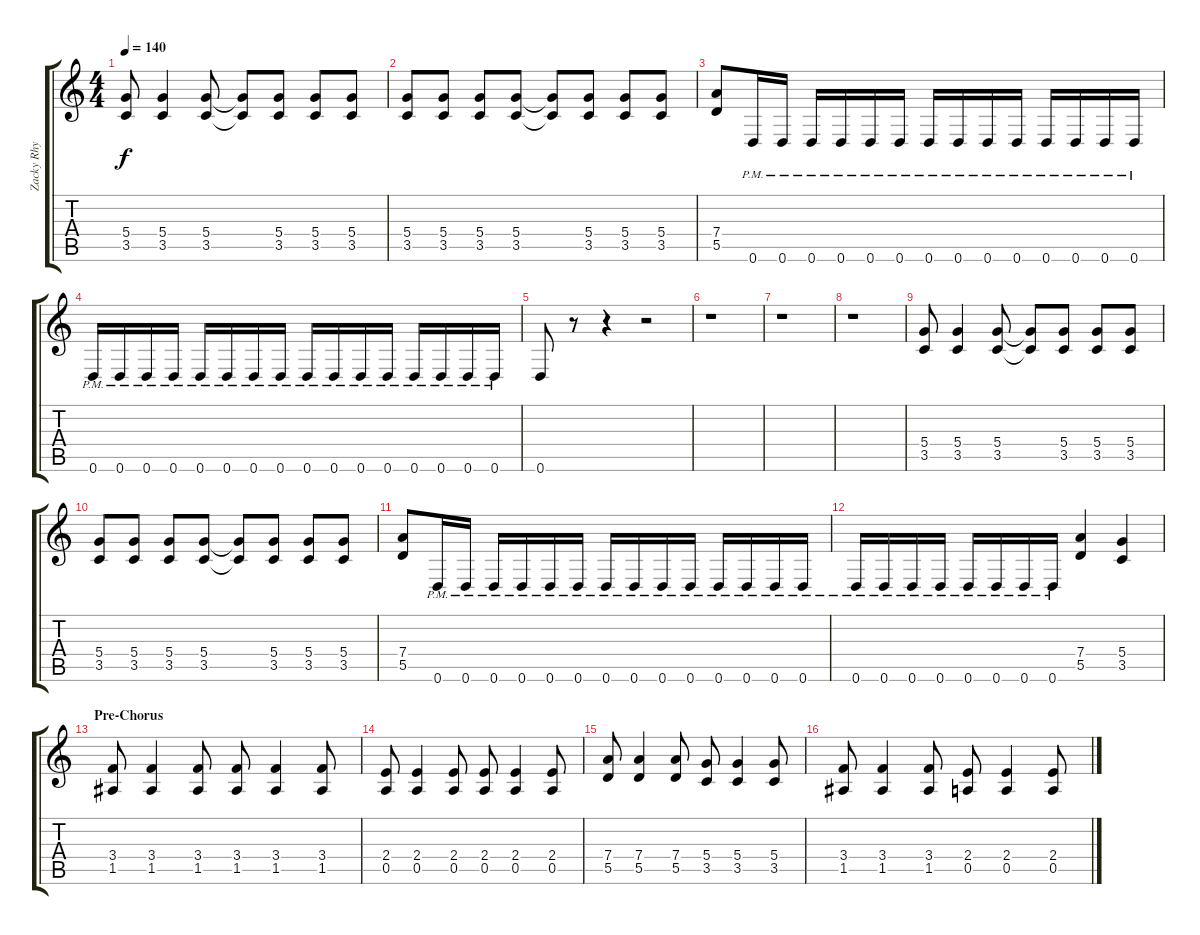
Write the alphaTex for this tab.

\track ("Zacky Rhy" "Zacky Rhy") {instrument distortionguitar}
\staff {score tabs}
\tuning (E4 B3 G3 D3 A2 D2) {hide}
\ts (4 4)
\tempo 140
\clef g2
\ks c
(5.4 3.5).8{dy f} (5.4 3.5).4 (5.4 3.5).8 (5.4{t} 3.5{t}).8 (5.4 3.5).8 (5.4 3.5).8 (5.4 3.5).8 |
(5.4 3.5).8 (5.4 3.5).8 (5.4 3.5).8 (5.4 3.5).8 (5.4{t} 3.5{t}).8 (5.4 3.5).8 (5.4 3.5).8 (5.4 3.5).8 |
(7.4 5.5).8 0.6{pm}.16 0.6{pm}.16 0.6{pm}.16 0.6{pm}.16 0.6{pm}.16 0.6{pm}.16 0.6{pm}.16 0.6{pm}.16 0.6{pm}.16 0.6{pm}.16 0.6{pm}.16 0.6{pm}.16 0.6{pm}.16 0.6{pm}.16 |
0.6{pm}.16 0.6{pm}.16 0.6{pm}.16 0.6{pm}.16 0.6{pm}.16 0.6{pm}.16 0.6{pm}.16 0.6{pm}.16 0.6{pm}.16 0.6{pm}.16 0.6{pm}.16 0.6{pm}.16 0.6{pm}.16 0.6{pm}.16 0.6{pm}.16 0.6{pm}.16 |
0.6.8 r.8 r.4 r.2 |
r.1 |
r.1 |
r.1 |
(5.4 3.5).8 (5.4 3.5).4 (5.4 3.5).8 (5.4{t} 3.5{t}).8 (5.4 3.5).8 (5.4 3.5).8 (5.4 3.5).8 |
(5.4 3.5).8 (5.4 3.5).8 (5.4 3.5).8 (5.4 3.5).8 (5.4{t} 3.5{t}).8 (5.4 3.5).8 (5.4 3.5).8 (5.4 3.5).8 |
(7.4 5.5).8 0.6{pm}.16 0.6{pm}.16 0.6{pm}.16 0.6{pm}.16 0.6{pm}.16 0.6{pm}.16 0.6{pm}.16 0.6{pm}.16 0.6{pm}.16 0.6{pm}.16 0.6{pm}.16 0.6{pm}.16 0.6{pm}.16 0.6{pm}.16 |
0.6{pm}.16 0.6{pm}.16 0.6{pm}.16 0.6{pm}.16 0.6{pm}.16 0.6{pm}.16 0.6{pm}.16 0.6{pm}.16 (7.4 5.5).4 (5.4 3.5).4 |
\section ("" "Pre-Chorus")
(3.4 1.5).8 (3.4 1.5).4 (3.4 1.5).8 (3.4 1.5).8 (3.4 1.5).4 (3.4 1.5).8 |
(2.4 0.5).8 (2.4 0.5).4 (2.4 0.5).8 (2.4 0.5).8 (2.4 0.5).4 (2.4 0.5).8 |
(7.4 5.5).8 (7.4 5.5).4 (7.4 5.5).8 (5.4 3.5).8 (5.4 3.5).4 (5.4 3.5).8 |
(3.4 1.5).8 (3.4 1.5).4 (3.4 1.5).8 (2.4 0.5).8 (2.4 0.5).4 (2.4 0.5).8
